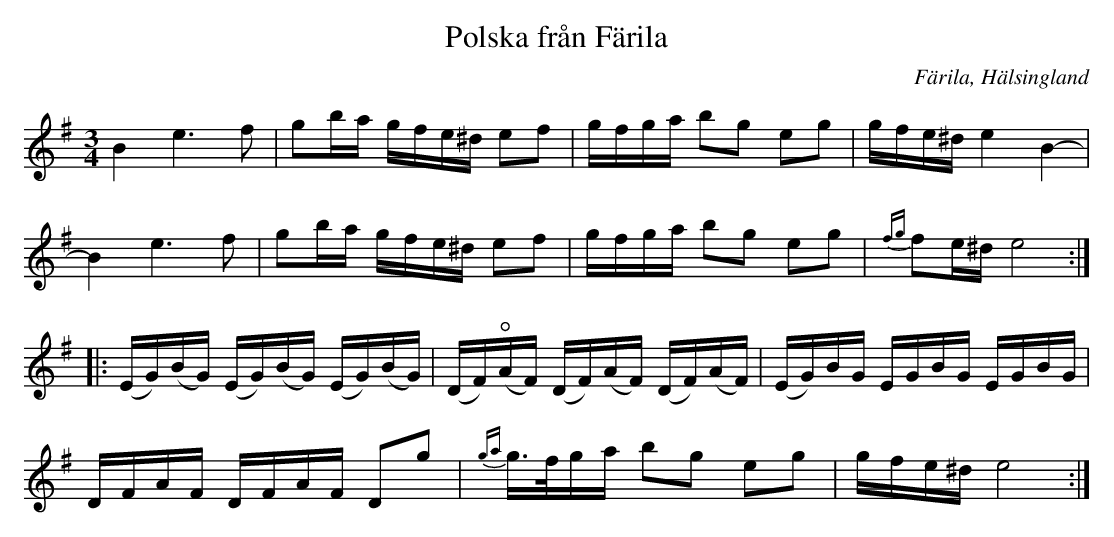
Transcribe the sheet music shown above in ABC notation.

X:1
T:Polska från Färila
O:Färila, Hälsingland
M:3/4
L:1/16
K:Em
B4 e4>f4 | g2ba gfe^d e2f2 | gfga b2g2 e2g2 | gfe^d e4 B4- |
B4 e4>f4 | g2ba gfe^d e2f2 | gfga b2g2 e2g2 | {fg}f2e^d e8    ::
(EG)(BG) (EG)(BG) (EG)(BG) | (DF)(!open!AF) (DF)(AF) (DF)(AF) | (EG)BG EGBG EGBG |
DFAF DFAF D2g2 | {ga}g>fga b2g2 e2g2 | gfe^d e8 :|
